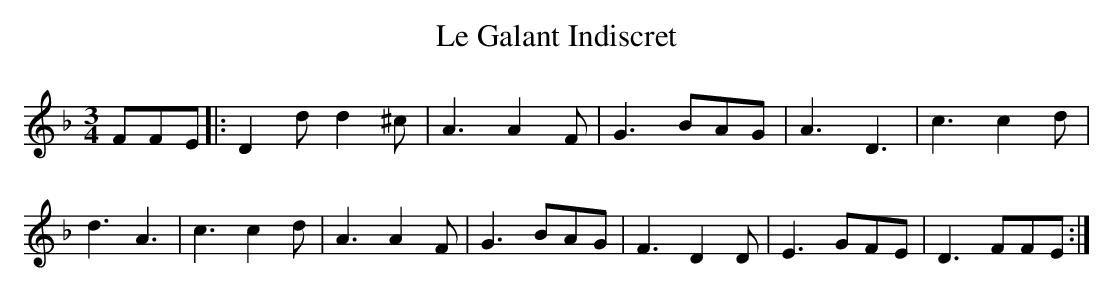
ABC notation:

X:1
T: Le Galant Indiscret
M: 3/4
L: 1/8
K: Dmin
FFE|:D2dd2^c|A3A2F|G3 BAG|A3D3|c3c2d|
d3A3|c3c2d|A3A2F|G3BAG|F3D2D|E3GFE|D3FFE:|
